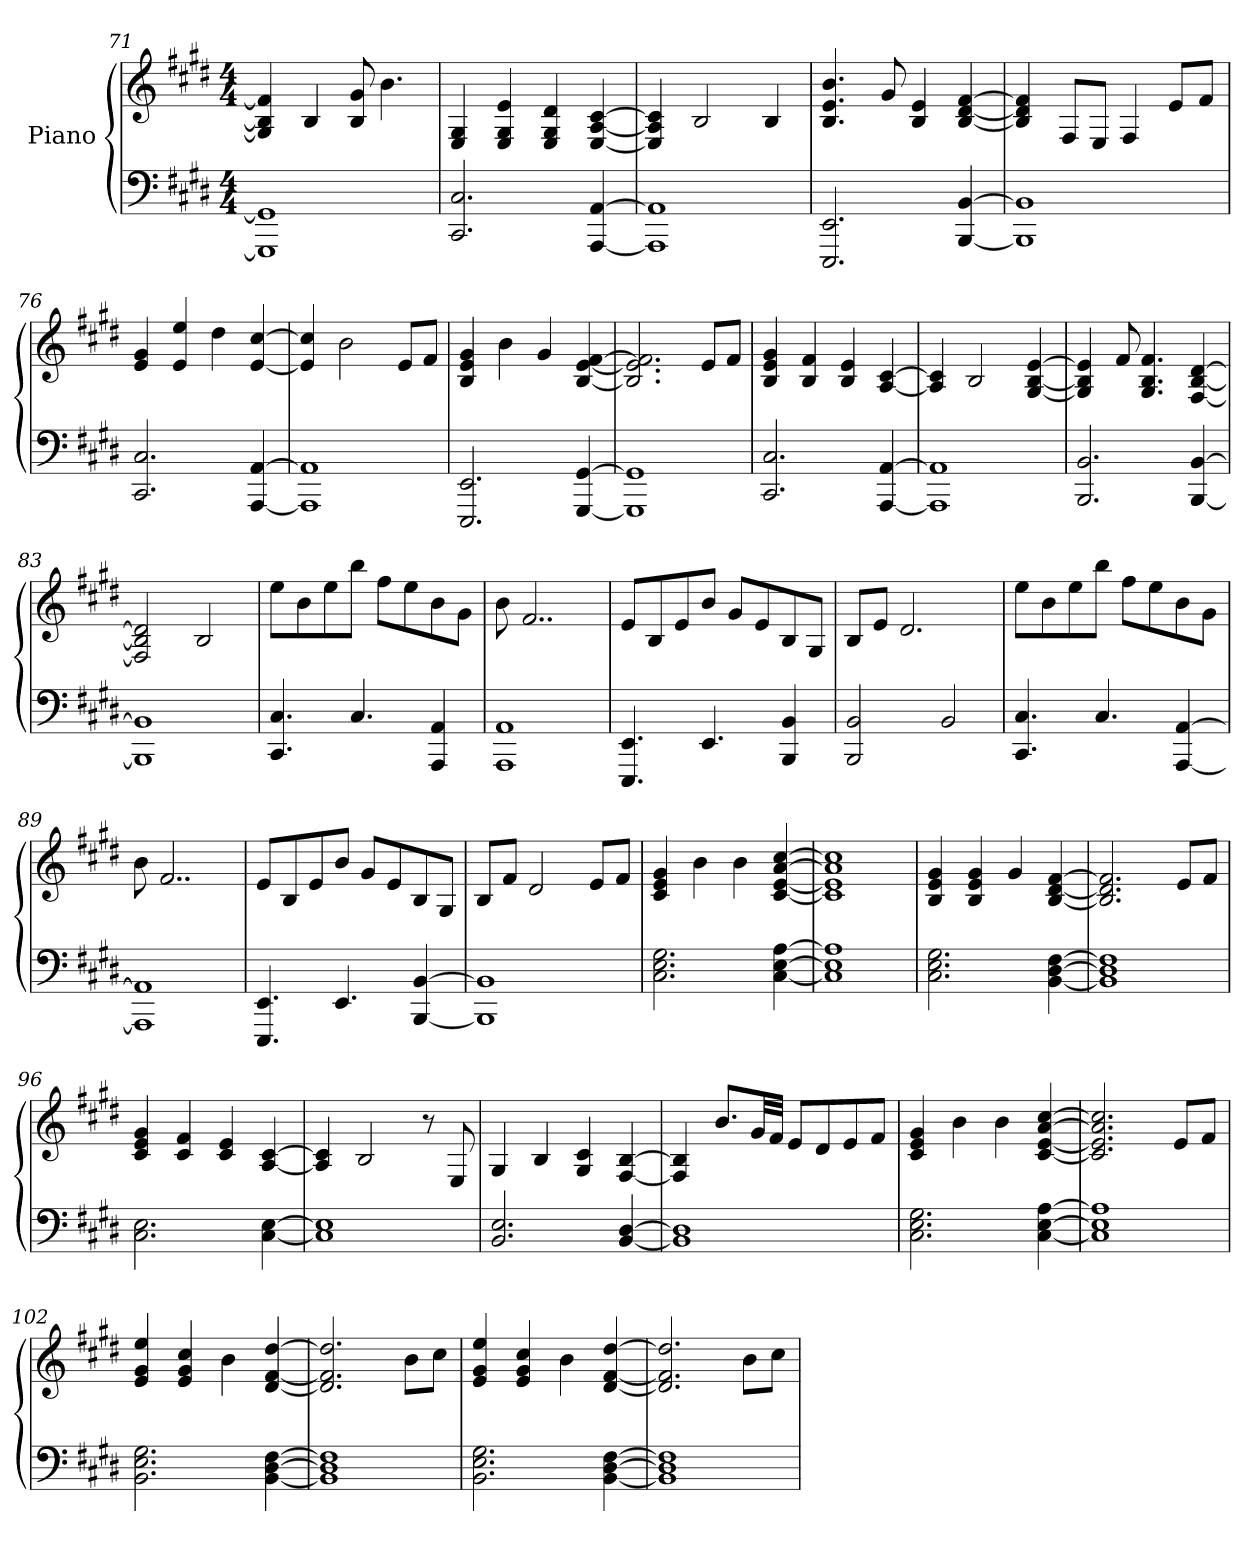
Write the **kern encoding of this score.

**kern	**kern
*part1	*part1
*staff2	*staff1
*I"Piano	*
*clefF4	*clefG2
*k[f#c#g#d#]	*k[f#c#g#d#]
*M4/4	*M4/4
=71	=71
1GGG#] 1GG#]	4G#/] 4B/] 4f#/]
.	4B/
.	8B/ 8g#/
.	4.b\
=72	=72
2.CC#/ 2.C#/	4E/ 4G#/
.	4E/ 4G#/ 4e/
.	4E/ 4G#/ 4d#/
[4AAA/ [4AA/	[4E/ [4A/ [4c#/
=73	=73
1AAA] 1AA]	4E/] 4A/] 4c#/]
.	2B/
.	4B/
=74	=74
2.EEE/ 2.EE/	4.B/ 4.e/ 4.b/
.	8g#/
.	4B/ 4e/
[4BBB/ [4BB/	[4B/ [4d#/ [4f#/
!!LO:LB:g=z
=75	=75
1BBB] 1BB]	4B/] 4d#/] 4f#/]
.	8F#/L
.	8E/J
.	4F#/
.	8e/L
.	8f#/J
=76	=76
2.CC#/ 2.C#/	4e/ 4g#/
.	4e/ 4ee/
.	4dd#\
[4AAA/ [4AA/	[4e/ [4cc#/
=77	=77
1AAA] 1AA]	4e/] 4cc#/]
.	2b\
.	8e/L
.	8f#/J
=78	=78
2.EEE/ 2.EE/	4B/ 4e/ 4g#/
.	4b\
.	4g#/
[4GGG#/ [4GG#/	[4B/ [4e/ [4f#/
=79	=79
1GGG#] 1GG#]	2.B/] 2.e/] 2.f#/]
.	8e/L
.	8f#/J
=80	=80
2.CC#/ 2.C#/	4B/ 4e/ 4g#/
.	4B/ 4f#/
.	4B/ 4e/
[4AAA/ [4AA/	[4A/ [4c#/
=81	=81
1AAA] 1AA]	4A/] 4c#/]
.	2B/
.	[4G#/ [4B/ [4e/
!!LO:PB:g=z
=82	=82
2.BBB/ 2.BB/	4G#/] 4B/] 4e/]
.	8f#/
.	4.G#/ 4.B/ 4.f#/
[4BBB/ [4BB/	[4F#/ [4B/ [4d#/
=83	=83
1BBB] 1BB]	2F#/] 2B/] 2d#/]
.	2B/
=84	=84
4.CC#/ 4.C#/	8ee\L
.	8b\
.	8ee\
4.C#/	8bb\J
.	8ff#\L
.	8ee\
4AAA/ 4AA/	8b\
.	8g#\J
=85	=85
1AAA 1AA	8b\
.	2..f#/
=86	=86
4.EEE/ 4.EE/	8e/L
.	8B/
.	8e/
4.EE/	8b/J
.	8g#/L
.	8e/
4BBB/ 4BB/	8B/
.	8G#/J
=87	=87
2BBB/ 2BB/	8B/L
.	8e/J
.	2.d#/
2BB/	.
!!LO:LB:g=z
=88	=88
4.CC#/ 4.C#/	8ee\L
.	8b\
.	8ee\
4.C#/	8bb\J
.	8ff#\L
.	8ee\
[4AAA/ [4AA/	8b\
.	8g#\J
=89	=89
1AAA] 1AA]	8b\
.	2..f#/
=90	=90
4.EEE/ 4.EE/	8e/L
.	8B/
.	8e/
4.EE/	8b/J
.	8g#/L
.	8e/
[4BBB/ [4BB/	8B/
.	8G#/J
=91	=91
1BBB] 1BB]	8B/L
.	8f#/J
.	2d#/
.	8e/L
.	8f#/J
=92	=92
2.C#\ 2.E\ 2.G#\	4c#/ 4e/ 4g#/
.	4b\
.	4b\
[4C#\ [4E\ [4A\	[4c#/ [4e/ [4a/ [4cc#/
=93	=93
1C#] 1E] 1A]	1c#] 1e] 1a] 1cc#]
=94	=94
2.C#\ 2.E\ 2.G#\	4B/ 4e/ 4g#/
.	4B/ 4e/ 4g#/
.	4g#/
[4BB\ [4D#\ [4F#\	[4B/ [4d#/ [4f#/
!!LO:LB:g=z
=95	=95
1BB] 1D#] 1F#]	2.B/] 2.d#/] 2.f#/]
.	8e/L
.	8f#/J
=96	=96
2.C#\ 2.E\	4c#/ 4e/ 4g#/
.	4c#/ 4f#/
.	4c#/ 4e/
[4C#\ [4E\	[4A/ [4c#/
=97	=97
1C#] 1E]	4A/] 4c#/]
.	2B/
.	8r
.	8E/
=98	=98
2.BB/ 2.E/	4G#/
.	4B/
.	4G#/ 4c#/
[4BB/ [4D#/	[4F#/ [4B/
=99	=99
1BB] 1D#]	4F#/] 4B/]
.	8.b/L
.	32g#/LL
.	32f#/JJJ
.	8e/L
.	8d#/
.	8e/
.	8f#/J
=100	=100
2.C#\ 2.E\ 2.G#\	4c#/ 4e/ 4g#/
.	4b\
.	4b\
[4C#\ [4E\ [4A\	[4c#/ [4e/ [4a/ [4cc#/
=101	=101
1C#] 1E] 1A]	2.c#/] 2.e/] 2.a/] 2.cc#/]
.	8e/L
.	8f#/J
!!LO:LB:g=z
=102	=102
2.BB\ 2.E\ 2.G#\	4e/ 4g#/ 4ee/
.	4e/ 4g#/ 4cc#/
.	4b\
[4BB\ [4D#\ [4F#\	[4d#/ [4f#/ [4dd#/
=103	=103
1BB] 1D#] 1F#]	2.d#/] 2.f#/] 2.dd#/]
.	8b\L
.	8cc#\J
=104	=104
2.BB\ 2.E\ 2.G#\	4e/ 4g#/ 4ee/
.	4e/ 4g#/ 4cc#/
.	4b\
[4BB\ [4D#\ [4F#\	[4d#/ [4f#/ [4dd#/
=105	=105
1BB] 1D#] 1F#]	2.d#/] 2.f#/] 2.dd#/]
.	8b\L
.	8cc#\J
=	=
*-	*-
